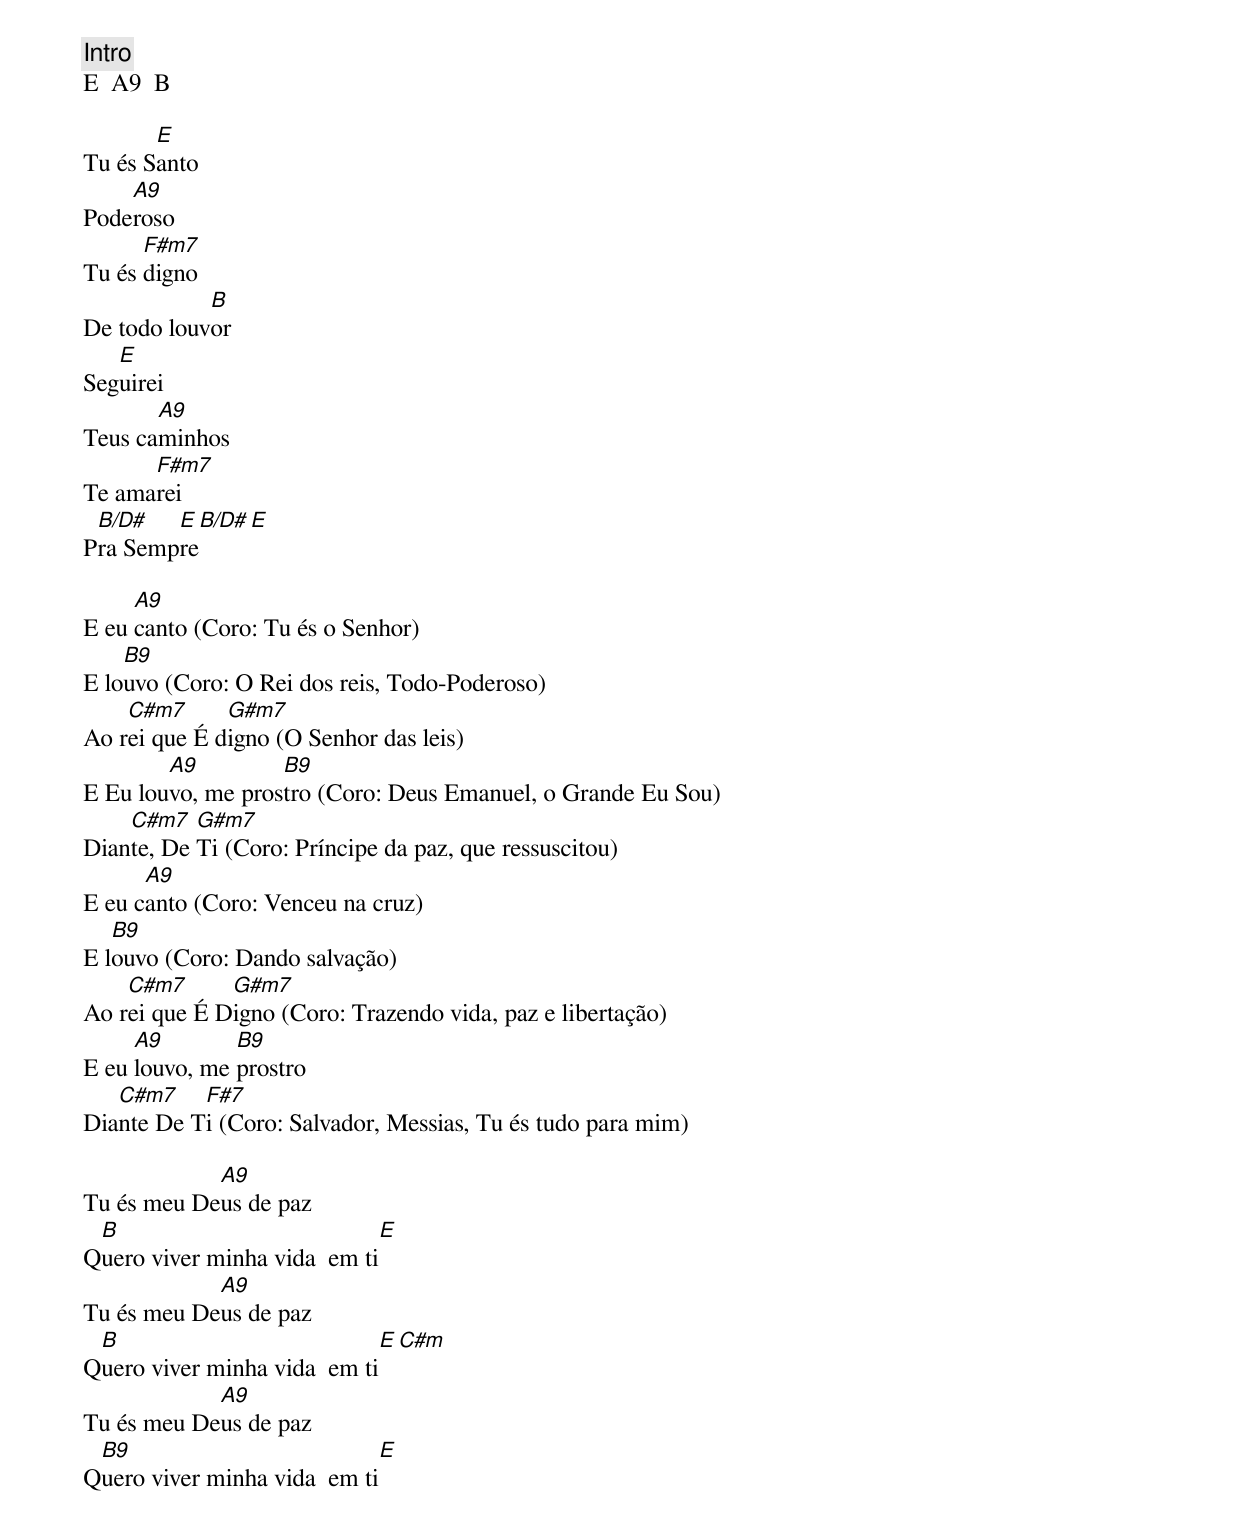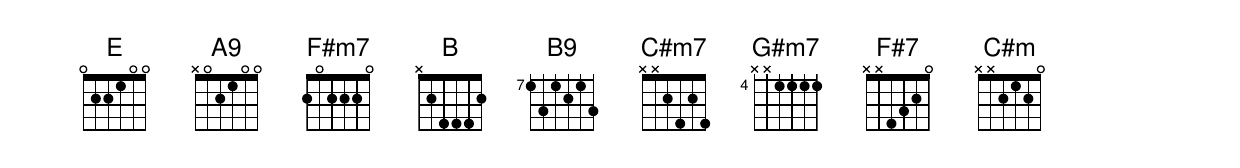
[Intro]
E  A9  B

       E
Tu és Santo
    A9
Poderoso
      F#m7
Tu és digno
            B
De todo louvor
   E
Seguirei
       A9
Teus caminhos
      F#m7
Te amarei
 B/D#   E  B/D#   E
Pra Sempre

     A9
E eu canto (Coro: Tu és o Senhor)
    B9
E louvo (Coro: O Rei dos reis, Todo-Poderoso)
    C#m7      G#m7
Ao rei que É digno (O Senhor das leis)
        A9         B9
E Eu louvo, me prostro (Coro: Deus Emanuel, o Grande Eu Sou)
    C#m7   G#m7
Diante, De Ti (Coro: Príncipe da paz, que ressuscitou)
      A9
E eu canto (Coro: Venceu na cruz)
   B9
E louvo (Coro: Dando salvação)
    C#m7      G#m7
Ao rei que É Digno (Coro: Trazendo vida, paz e libertação)
     A9        B9
E eu louvo, me prostro
   C#m7    F#7
Diante De Ti (Coro: Salvador, Messias, Tu és tudo para mim)

            A9
Tu és meu Deus de paz
 B                           E
Quero viver minha vida  em ti
            A9
Tu és meu Deus de paz
 B                           E  C#m
Quero viver minha vida  em ti
            A9
Tu és meu Deus de paz
 B9                          E
Quero viver minha vida  em ti
